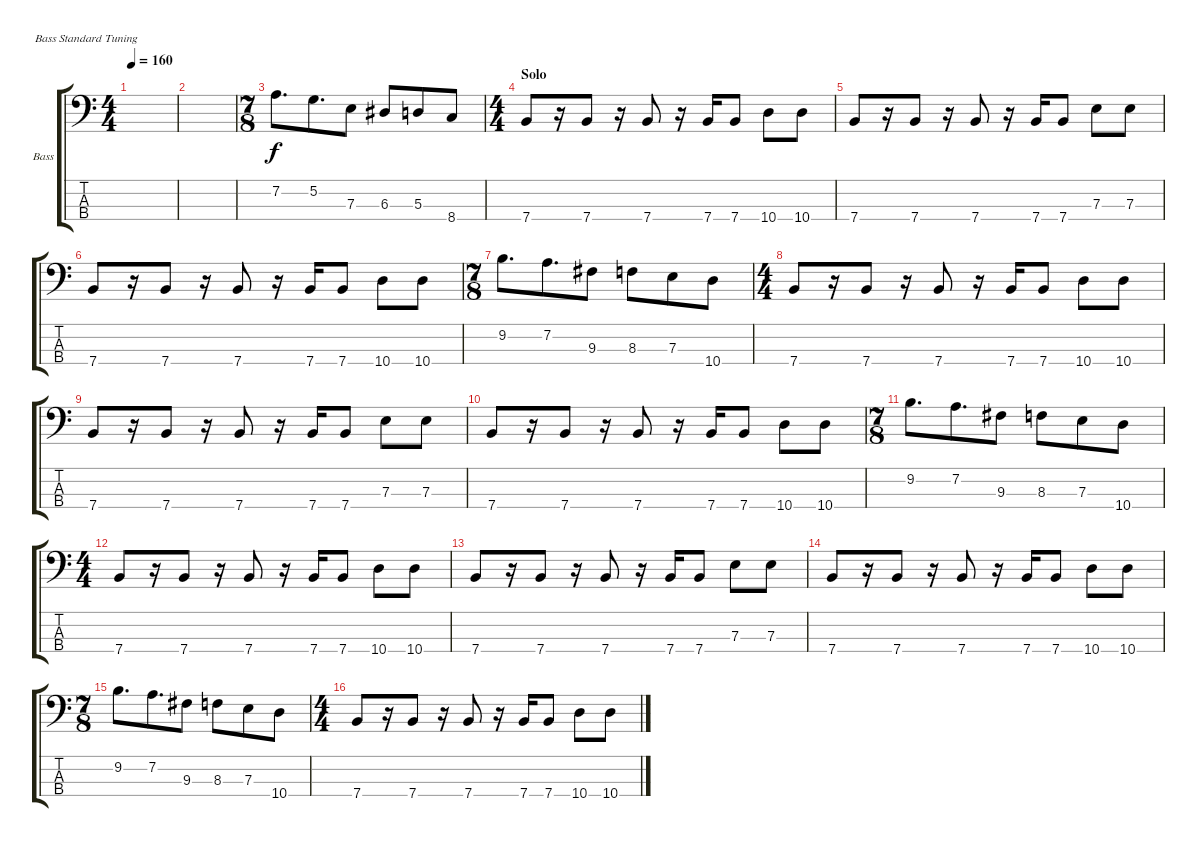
\bracketExtendMode groupsimilarinstruments
\firstSystemTrackNameOrientation horizontal
\otherSystemsTrackNameOrientation horizontal
\track ("Bass" "Bass") {instrument electricbasspick}
\staff {score tabs}
\tuning (G2 D2 A1 E1)
\ts (4 4)
\tempo 160
\clef f4
\ks c
|
|
\ts (7 8)
7.2.8{d} 5.2.8{d} 7.3.8 6.3.8 5.3.8 8.4.8 |
\ts (4 4)
\section ("" "Solo")
7.4.8 r.16 7.4.8 r.16 7.4.8 r.16 7.4.16 7.4.8 10.4.8 10.4.8 |
7.4.8 r.16 7.4.8 r.16 7.4.8 r.16 7.4.16 7.4.8 7.3.8 7.3.8 |
7.4.8 r.16 7.4.8 r.16 7.4.8 r.16 7.4.16 7.4.8 10.4.8 10.4.8 |
\ts (7 8)
9.2.8{d} 7.2.8{d} 9.3.8 8.3.8 7.3.8 10.4.8 |
\ts (4 4)
7.4.8 r.16 7.4.8 r.16 7.4.8 r.16 7.4.16 7.4.8 10.4.8 10.4.8 |
7.4.8 r.16 7.4.8 r.16 7.4.8 r.16 7.4.16 7.4.8 7.3.8 7.3.8 |
7.4.8 r.16 7.4.8 r.16 7.4.8 r.16 7.4.16 7.4.8 10.4.8 10.4.8 |
\ts (7 8)
9.2.8{d} 7.2.8{d} 9.3.8 8.3.8 7.3.8 10.4.8 |
\ts (4 4)
7.4.8 r.16 7.4.8 r.16 7.4.8 r.16 7.4.16 7.4.8 10.4.8 10.4.8 |
7.4.8 r.16 7.4.8 r.16 7.4.8 r.16 7.4.16 7.4.8 7.3.8 7.3.8 |
7.4.8 r.16 7.4.8 r.16 7.4.8 r.16 7.4.16 7.4.8 10.4.8 10.4.8 |
\ts (7 8)
9.2.8{d} 7.2.8{d} 9.3.8 8.3.8 7.3.8 10.4.8 |
\ts (4 4)
7.4.8 r.16 7.4.8 r.16 7.4.8 r.16 7.4.16 7.4.8 10.4.8 10.4.8
